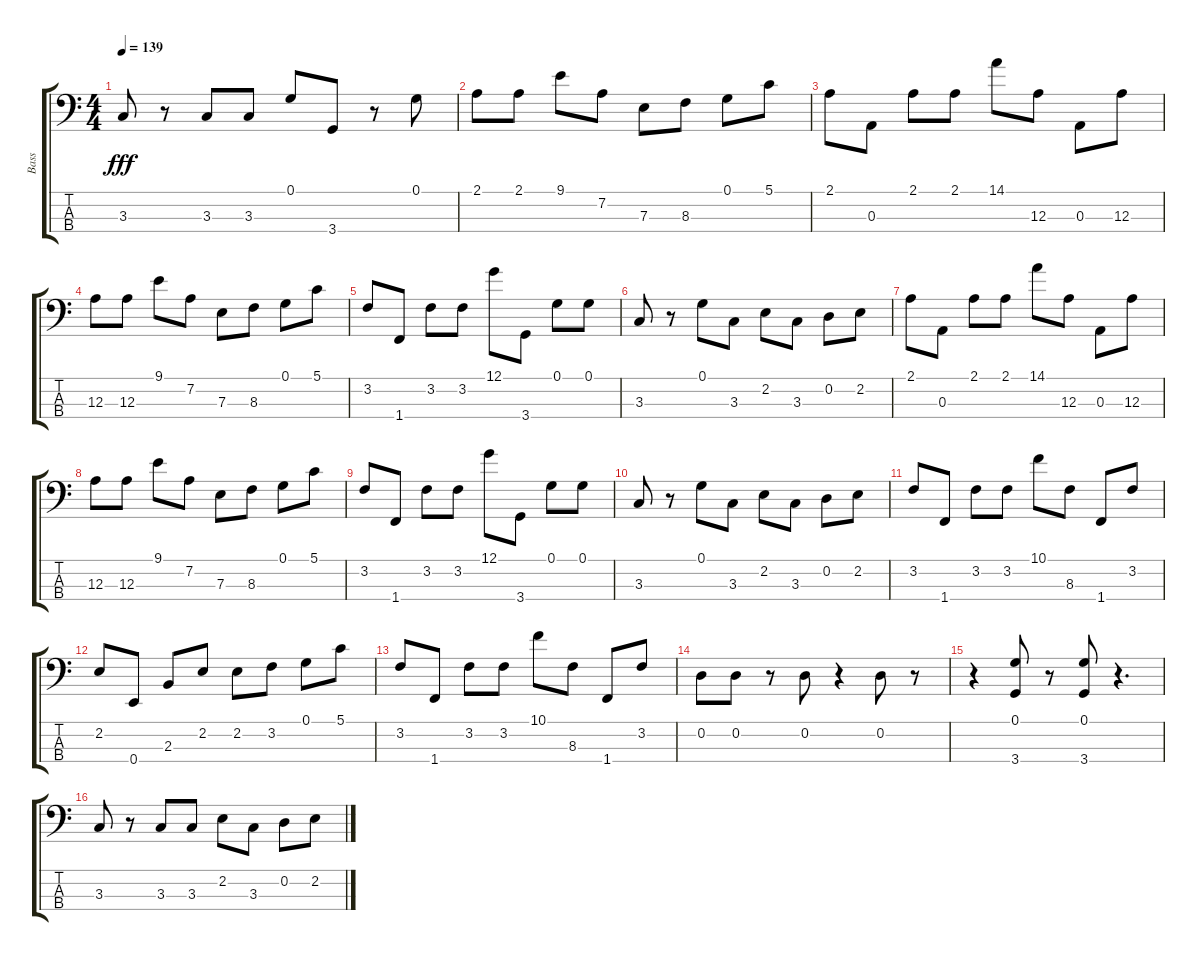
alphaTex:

\track ("Bass" "Bass") {instrument synthbass1}
\staff {score tabs}
\tuning (G2 D2 A1 E1) {hide}
\ts (4 4)
\tempo 139
\clef f4
\ks c
3.3.8{dy fff} r.8 3.3.8 3.3.8 0.1.8 3.4.8 r.8 0.1.8 |
2.1.8 2.1.8 9.1.8 7.2.8 7.3.8 8.3.8 0.1.8 5.1.8 |
2.1.8 0.3.8 2.1.8 2.1.8 14.1.8 12.3.8 0.3.8 12.3.8 |
12.3.8 12.3.8 9.1.8 7.2.8 7.3.8 8.3.8 0.1.8 5.1.8 |
3.2.8 1.4.8 3.2.8 3.2.8 12.1.8 3.4.8 0.1.8 0.1.8 |
3.3.8 r.8 0.1.8 3.3.8 2.2.8 3.3.8 0.2.8 2.2.8 |
2.1.8 0.3.8 2.1.8 2.1.8 14.1.8 12.3.8 0.3.8 12.3.8 |
12.3.8 12.3.8 9.1.8 7.2.8 7.3.8 8.3.8 0.1.8 5.1.8 |
3.2.8 1.4.8 3.2.8 3.2.8 12.1.8 3.4.8 0.1.8 0.1.8 |
3.3.8 r.8 0.1.8 3.3.8 2.2.8 3.3.8 0.2.8 2.2.8 |
3.2.8 1.4.8 3.2.8 3.2.8 10.1.8 8.3.8 1.4.8 3.2.8 |
2.2.8 0.4.8 2.3.8 2.2.8 2.2.8 3.2.8 0.1.8 5.1.8 |
3.2.8 1.4.8 3.2.8 3.2.8 10.1.8 8.3.8 1.4.8 3.2.8 |
0.2.8 0.2.8 r.8 0.2.8 r.4 0.2.8 r.8 |
r.4 (0.1 3.4).8 r.8 (0.1 3.4).8 r.4{d} |
3.3.8 r.8 3.3.8 3.3.8 2.2.8 3.3.8 0.2.8 2.2.8
